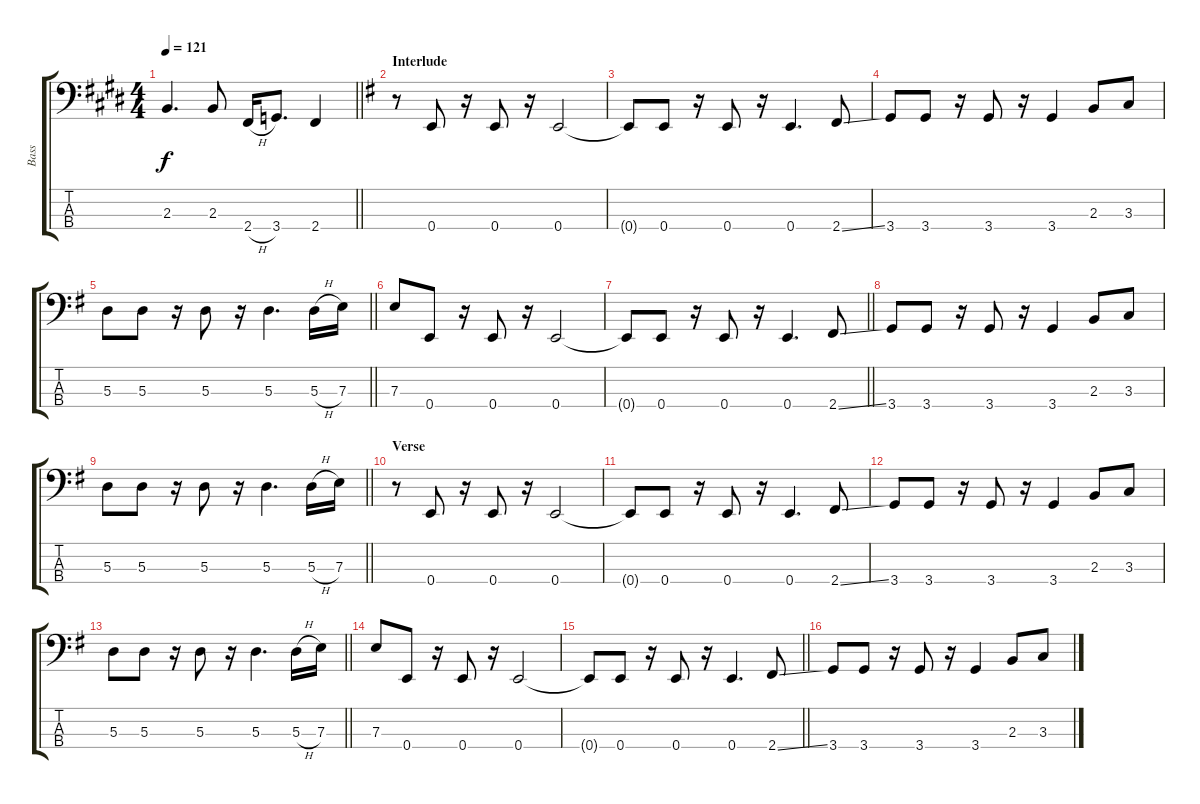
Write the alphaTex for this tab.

\track ("Bass" "Bass") {instrument electricbassfinger}
\staff {score tabs}
\tuning (G2 D2 A1 E1) {hide}
\ts (4 4)
\tempo 121
\clef f4
\barLineRight lightlight
\ks e
2.3.4{d dy f} 2.3.8 2.4{h}.16 3.4.8{d} 2.4.4 |
\section ("" "Interlude")
\ks g
r.8 0.4.8 r.16 0.4.8 r.16 0.4.2 |
0.4{t}.8 0.4.8 r.16 0.4.8 r.16 0.4.4{d} 2.4{ss}.8 |
3.4.8 3.4.8 r.16 3.4.8 r.16 3.4.4 2.3.8 3.3.8 |
\barLineRight lightlight
5.3.8 5.3.8 r.16 5.3.8 r.16 5.3.4{d} 5.3{h}.16 7.3.16 |
7.3.8 0.4.8 r.16 0.4.8 r.16 0.4.2 |
\barLineRight lightlight
0.4{t}.8 0.4.8 r.16 0.4.8 r.16 0.4.4{d} 2.4{ss}.8 |
3.4.8 3.4.8 r.16 3.4.8 r.16 3.4.4 2.3.8 3.3.8 |
\barLineRight lightlight
5.3.8 5.3.8 r.16 5.3.8 r.16 5.3.4{d} 5.3{h}.16 7.3.16 |
\section ("" "Verse")
r.8 0.4.8 r.16 0.4.8 r.16 0.4.2 |
0.4{t}.8 0.4.8 r.16 0.4.8 r.16 0.4.4{d} 2.4{ss}.8 |
3.4.8 3.4.8 r.16 3.4.8 r.16 3.4.4 2.3.8 3.3.8 |
\barLineRight lightlight
5.3.8 5.3.8 r.16 5.3.8 r.16 5.3.4{d} 5.3{h}.16 7.3.16 |
7.3.8 0.4.8 r.16 0.4.8 r.16 0.4.2 |
\barLineRight lightlight
0.4{t}.8 0.4.8 r.16 0.4.8 r.16 0.4.4{d} 2.4{ss}.8 |
3.4.8 3.4.8 r.16 3.4.8 r.16 3.4.4 2.3.8 3.3.8
